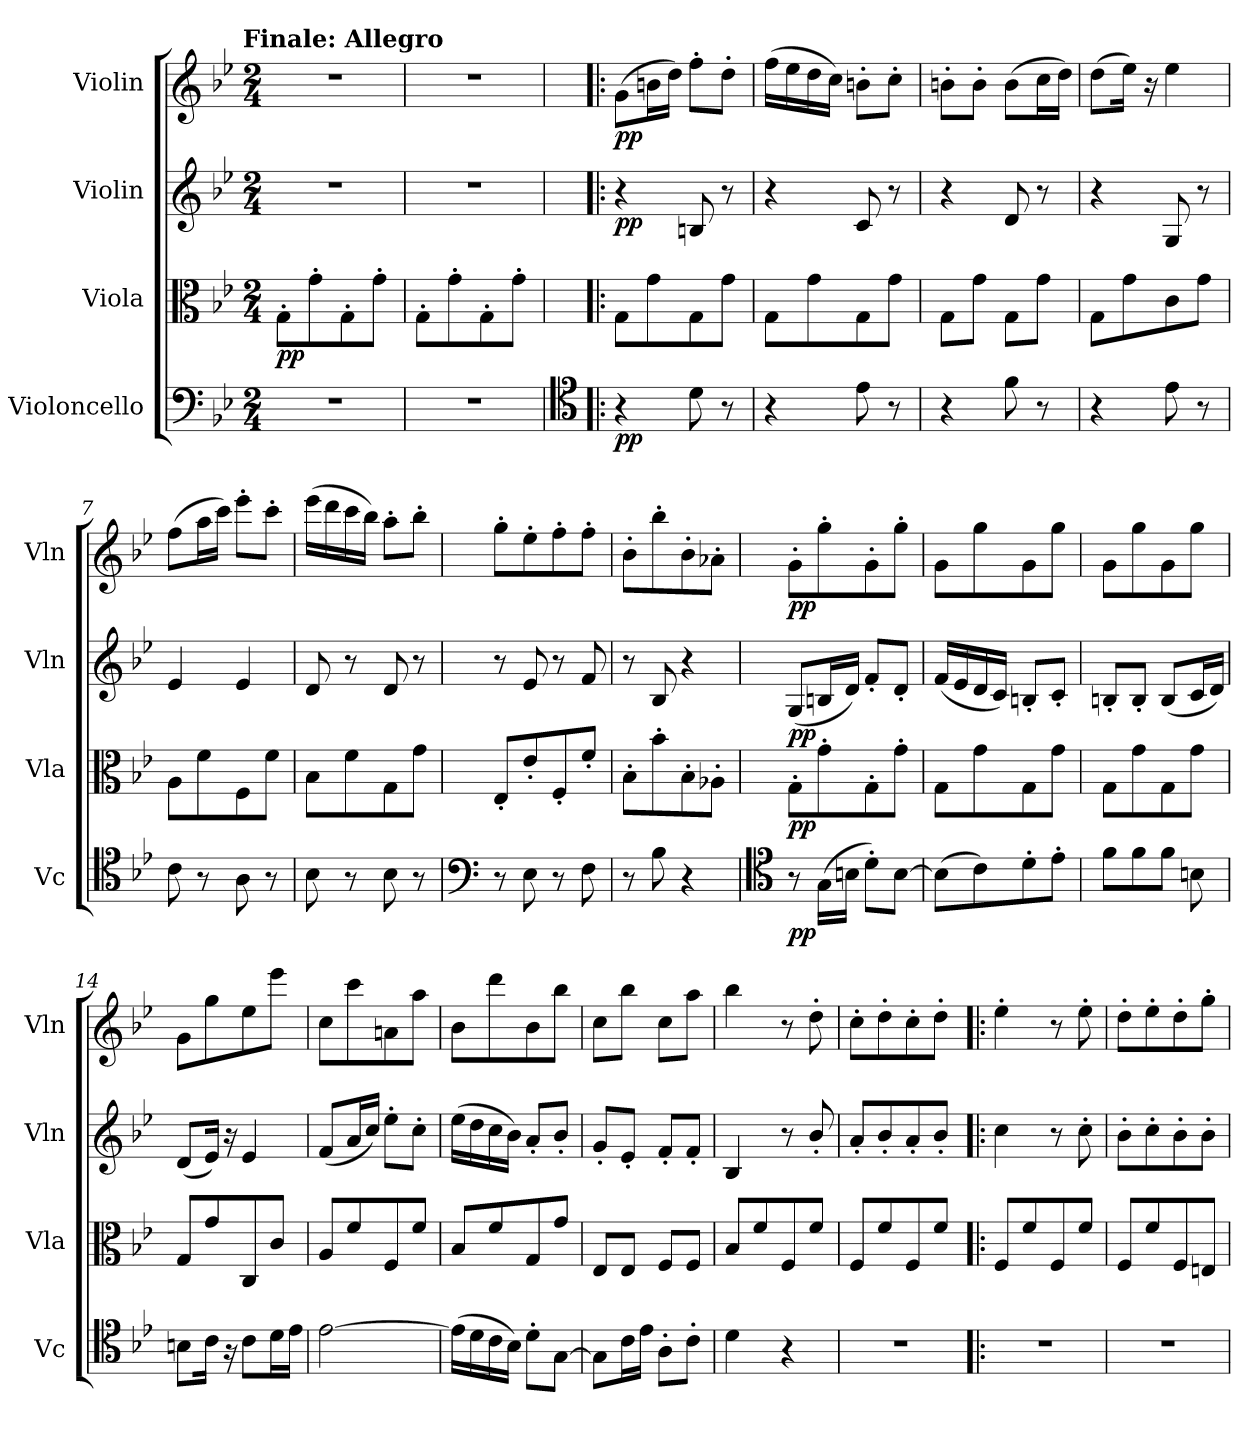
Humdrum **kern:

**kern	**dynam	**kern	**dynam	**kern	**dynam	**kern	**dynam
*part4	*part4	*part3	*part3	*part2	*part2	*part1	*part1
*staff4	*staff4	*staff3	*staff3	*staff2	*staff2	*staff1	*staff1
*I"Violoncello	*	*I"Viola	*	*I"Violin	*	*I"Violin	*
*I'Vc	*	*I'Vla	*	*I'Vln	*	*I'Vln	*
*clefF4	*	*clefC3	*	*clefG2	*	*clefG2	*
*k[b-e-]	*	*k[b-e-]	*	*k[b-e-]	*	*k[b-e-]	*
!!LO:TX:omd:t=Finale&colon; Allegro
*M2/4	*	*M2/4	*	*M2/4	*	*M2/4	*
*MM132	*	*MM132	*	*MM132	*	*MM132	*
=1	=1	=1	=1	=1	=1	=1	=1
2r	.	8G'\L	pp	2r	.	2r	.
.	.	8g'\	.	.	.	.	.
.	.	8G'\	.	.	.	.	.
.	.	8g'\J	.	.	.	.	.
=2	=2	=2	=2	=2	=2	=2	=2
2r	.	8G'\L	.	2r	.	2r	.
.	.	8g'\	.	.	.	.	.
.	.	8G'\	.	.	.	.	.
.	.	8g'\J	.	.	.	.	.
=3!|:	=3!|:	=3!|:	=3!|:	=3!|:	=3!|:	=3!|:	=3!|:
*clefC4	*	*	*	*	*	*	*
4r	pp	8G\L	.	4r	pp	(8g\L	pp
.	.	8g\	.	.	.	16bn\L	.
.	.	.	.	.	.	16dd\JJ)	.
8d\	.	8G\	.	8Bn/	.	8ff'\L	.
8r	.	8g\J	.	8r	.	8dd'\J	.
=4	=4	=4	=4	=4	=4	=4	=4
4r	.	8G\L	.	4r	.	(16ff\LL	.
.	.	.	.	.	.	16ee-\	.
.	.	8g\	.	.	.	16dd\	.
.	.	.	.	.	.	16cc\JJ)	.
8e-\	.	8G\	.	8c/	.	8bn'\L	.
8r	.	8g\J	.	8r	.	8cc'\J	.
=5	=5	=5	=5	=5	=5	=5	=5
4r	.	8G\L	.	4r	.	8bn'\L	.
.	.	8g\J	.	.	.	8b'\J	.
8f\	.	8G\L	.	8d/	.	(8b\L	.
8r	.	8g\J	.	8r	.	16cc\L	.
.	.	.	.	.	.	16dd\JJ)	.
=6	=6	=6	=6	=6	=6	=6	=6
4r	.	8G\L	.	4r	.	(8dd\L	.
.	.	8g\	.	.	.	16ee-\Jk)	.
.	.	.	.	.	.	16r	.
8e-\	.	8c\	.	8G/	.	4ee-\	.
8r	.	8g\J	.	8r	.	.	.
=7	=7	=7	=7	=7	=7	=7	=7
8c\	.	8A\L	.	4e-/	.	(8ff\L	.
8r	.	8f\	.	.	.	16aa\L	.
.	.	.	.	.	.	16ccc\JJ)	.
8A\	.	8F\	.	4e-/	.	8eee-'\L	.
8r	.	8f\J	.	.	.	8ccc'\J	.
=8	=8	=8	=8	=8	=8	=8	=8
8B-\	.	8B-\L	.	8d/	.	(16eee-\LL	.
.	.	.	.	.	.	16ddd\	.
8r	.	8f\	.	8r	.	16ccc\	.
.	.	.	.	.	.	16bb-\JJ)	.
8B-\	.	8G\	.	8d/	.	8aa'\L	.
8r	.	8g\J	.	8r	.	8bb-'\J	.
=9	=9	=9	=9	=9	=9	=9	=9
*clefF4	*	*	*	*	*	*	*
8r	.	8E-'/L	.	8r	.	8gg'\L	.
8E-\	.	8e-'/	.	8e-/	.	8ee-'\	.
8r	.	8F'/	.	8r	.	8ff'\	.
8F\	.	8f'/J	.	8f/	.	8ff'\J	.
=10	=10	=10	=10	=10	=10	=10	=10
8r	.	8B-'\L	.	8r	.	8b-'\L	.
8B-\	.	8b-'\	.	8B-/	.	8bb-'\	.
4r	.	8B-'\	.	4r	.	8b-'\	.
.	.	8A-X'\J	.	.	.	8a-X'\J	.
=11	=11	=11	=11	=11	=11	=11	=11
*clefC4	*	*	*	*	*	*	*
8r	pp	8G'\L	pp	(8G/L	pp	8g'\L	pp
(16G\LL	.	8g'\	.	16Bn/L	.	8gg'\	.
16Bn\JJ	.	.	.	16d/JJ)	.	.	.
8d'\L)	.	8G'\	.	8f'/L	.	8g'\	.
[8B\J	.	8g'\J	.	8d'/J	.	8gg'\J	.
=12	=12	=12	=12	=12	=12	=12	=12
(8B\L]	.	8G\L	.	(16f/LL	.	8g\L	.
.	.	.	.	16e-/	.	.	.
8c\)	.	8g\	.	16d/	.	8gg\	.
.	.	.	.	16c/JJ)	.	.	.
8d'\	.	8G\	.	8Bn'/L	.	8g\	.
8e-'\J	.	8g\J	.	8c'/J	.	8gg\J	.
=13	=13	=13	=13	=13	=13	=13	=13
8f\L	.	8G\L	.	8Bn'/L	.	8g\L	.
8f\	.	8g\	.	8B'/J	.	8gg\	.
8f\J	.	8G\	.	(8B/L	.	8g\	.
8Bn\	.	8g\J	.	16c/L	.	8gg\J	.
.	.	.	.	16d/JJ)	.	.	.
=14	=14	=14	=14	=14	=14	=14	=14
8Bn\L	.	8G\L	.	(8d/L	.	8g\L	.
16c\Jk	.	8g\	.	16e-/Jk)	.	8gg\	.
16r	.	.	.	16r	.	.	.
8c\L	.	8C/	.	4e-/	.	8ee-\	.
16d\L	.	8c/J	.	.	.	8eee-\J	.
16e-\JJ	.	.	.	.	.	.	.
=15	=15	=15	=15	=15	=15	=15	=15
[2e-\	.	8A/L	.	(8f/L	.	8cc\L	.
.	.	8f/	.	16a/L	.	8ccc\	.
.	.	.	.	16cc/JJ)	.	.	.
.	.	8F/	.	8ee-'\L	.	8an\	.
.	.	8f/J	.	8cc'\J	.	8aa\J	.
=16	=16	=16	=16	=16	=16	=16	=16
(16e-\LL]	.	8B-/L	.	(16ee-\LL	.	8b-\L	.
16d\	.	.	.	16dd\	.	.	.
16c\	.	8f/	.	16cc\	.	8ddd\	.
16B-\JJ)	.	.	.	16b-\JJ)	.	.	.
8d'\L	.	8G/	.	8a'/L	.	8b-\	.
[8G\J	.	8g/J	.	8b-'/J	.	8bb-\J	.
=17	=17	=17	=17	=17	=17	=17	=17
8G\L]	.	8E-/L	.	8g'/L	.	8cc\L	.
16c\L	.	8E-/J	.	8e-'/J	.	8bb-\J	.
16e-\JJ	.	.	.	.	.	.	.
8A'\L	.	8F/L	.	8f'/L	.	8cc\L	.
8c'\J	.	8F/J	.	8f'/J	.	8aa\J	.
=18	=18	=18	=18	=18	=18	=18	=18
4d\	.	8B-/L	.	4B-/	.	4bb-\	.
.	.	8f/	.	.	.	.	.
4r	.	8F/	.	8r	.	8r	.
.	.	8f/J	.	8b-'/	.	8dd'\	.
=19	=19	=19	=19	=19	=19	=19	=19
2r	.	8F/L	.	8a'/L	.	8cc'\L	.
.	.	8f/	.	8b-'/	.	8dd'\	.
.	.	8F/	.	8a'/	.	8cc'\	.
.	.	8f/J	.	8b-'/J	.	8dd'\J	.
=20!|:	=20!|:	=20!|:	=20!|:	=20!|:	=20!|:	=20!|:	=20!|:
2r	.	8F/L	.	4cc\	.	4ee-'\	.
.	.	8f/	.	.	.	.	.
.	.	8F/	.	8r	.	8r	.
.	.	8f/J	.	8cc'\	.	8ee-'\	.
=21	=21	=21	=21	=21	=21	=21	=21
2r	.	8F/L	.	8b-'\L	.	8dd'\L	.
.	.	8f/	.	8cc'\	.	8ee-'\	.
.	.	8F/	.	8b-'\	.	8dd'\	.
.	.	8En/J	.	8b-'\J	.	8gg'\J	.
=	=	=	=	=	=	=	=
*-	*-	*-	*-	*-	*-	*-	*-
